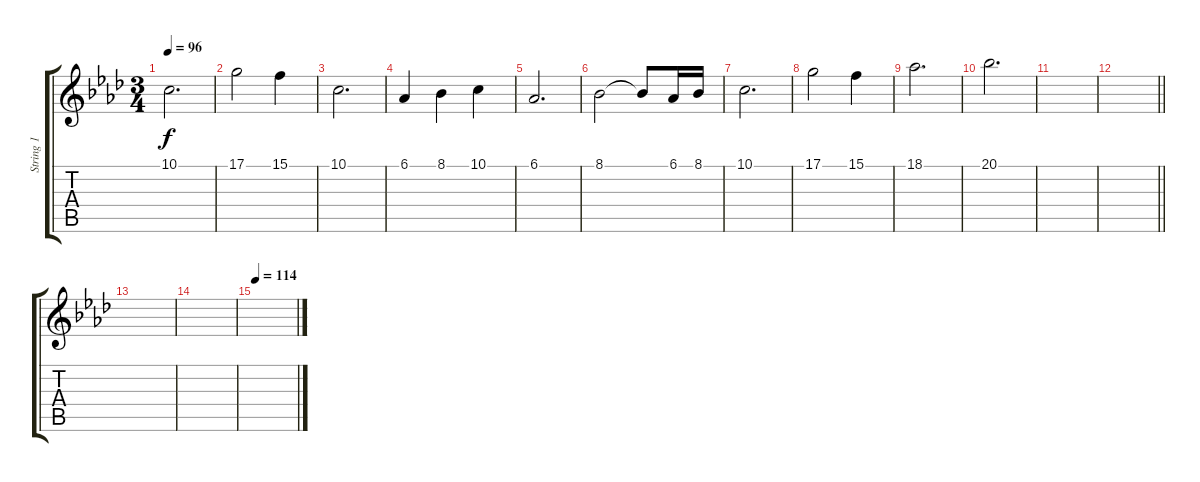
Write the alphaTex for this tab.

\track ("String 1" "String 1") {instrument stringensemble1}
\staff {score tabs}
\tuning (D4 A3 F3 C3 G2 D2) {hide}
\ts (3 4)
\tempo 96
\clef g2
\ks fminor
10.1.2{d dy f} |
17.1.2 15.1.4 |
10.1.2{d} |
6.1.4 8.1.4 10.1.4 |
6.1.2{d} |
8.1.2 8.1{t}.8 6.1.16 8.1.16 |
10.1.2{d} |
17.1.2 15.1.4 |
18.1.2{d} |
20.1.2{d} |
|
\barLineRight lightlight
|
|
|
\tempo 114
